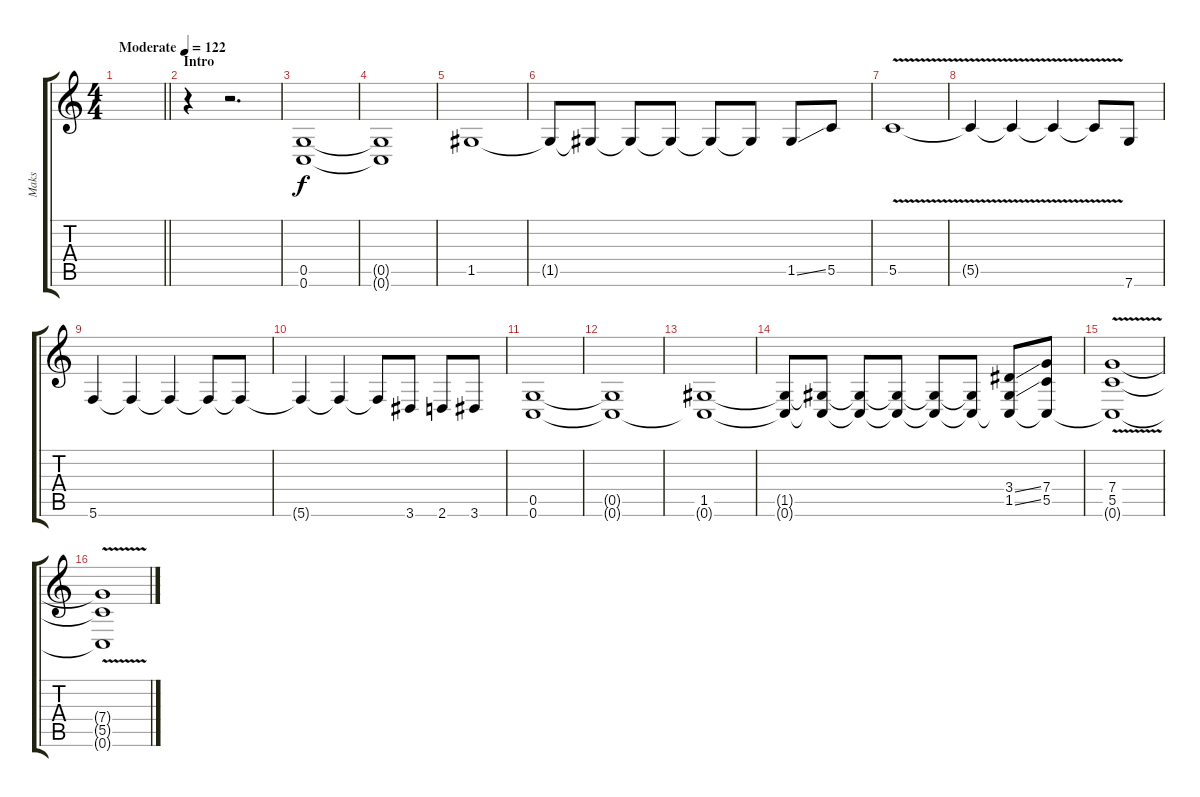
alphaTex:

\track ("Maks" "Maks") {instrument distortionguitar}
\staff {score tabs}
\tuning (D4 A3 F3 C3 G2 C2) {hide}
\ts (4 4)
\tempo (122 "Moderate")
\clef g2
\barLineRight lightlight
\ks c
|
\section ("" "Intro")
r.4 r.2{d} |
(0.5 0.6).1 |
(0.5{t} 0.6{t}).1 |
1.5.1 |
1.5{t}.8 1.5{t}.8 1.5{t}.8 1.5{t}.8 1.5{t}.8 1.5{t}.8 1.5{ss}.8 5.5.8 |
5.5{v}.1 |
5.5{v t}.4 5.5{v t}.4 5.5{v t}.4 5.5{v t}.8 7.6.8 |
5.6.4 5.6{t}.4 5.6{t}.4 5.6{t}.8 5.6{t}.8 |
5.6{t}.4 5.6{t}.4 5.6{t}.8 3.6.8 2.6.8 3.6.8 |
(0.5 0.6).1 |
(0.5{t} 0.6{t}).1 |
(1.5 0.6{t}).1 |
(1.5{t} 0.6{t}).8 (1.5{t} 0.6{t}).8 (1.5{t} 0.6{t}).8 (1.5{t} 0.6{t}).8 (1.5{t} 0.6{t}).8 (1.5{t} 0.6{t}).8 (3.4{ss} 1.5{ss} 0.6{t}).8 (7.4 5.5 0.6{t}).8 |
(7.4 5.5{v} 0.6{t}).1 |
(7.4{t} 5.5{v t} 0.6{t}).1
